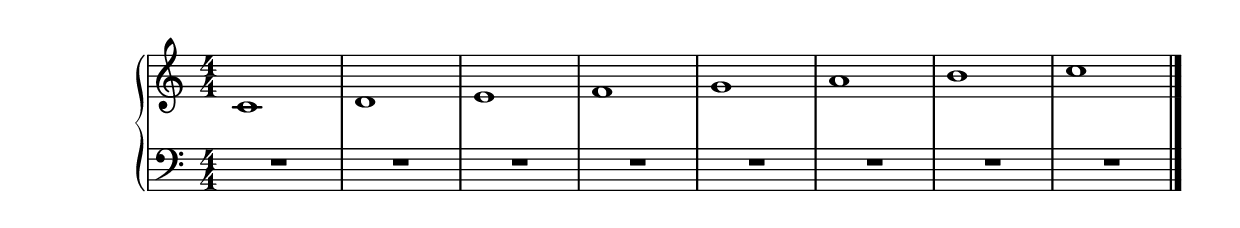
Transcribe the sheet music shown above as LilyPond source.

\version "2.20.0"
\header {
\include "lilypond-book-preamble.ly"
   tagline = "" % removed
 }
\score {
 {
  % first lesson ex.11
% ascending and descending 8-note scale
% updated 8 July 2021

\new PianoStaff
<<
\new Staff = "upper"
\relative c' {
  \clef treble
  \numericTimeSignature
  \time 4/4
  	c1 | d1 | e1 | f1 | g1 | a1 | b1 | c1 \bar "|."}
\new Staff = "lower"
\relative c {
  \clef bass
  \numericTimeSignature
  \time 4/4
   	R1 | R1 | R1 | R1 | R1 | R1 | R1 | R1 \bar "|." }
>>

}
\layout {
  \context {
      \Score 
      proportionalNotationDuration =  #(ly:make-moment 1/5)
 }
 }
\midi {\tempo 4 = 60}
}
